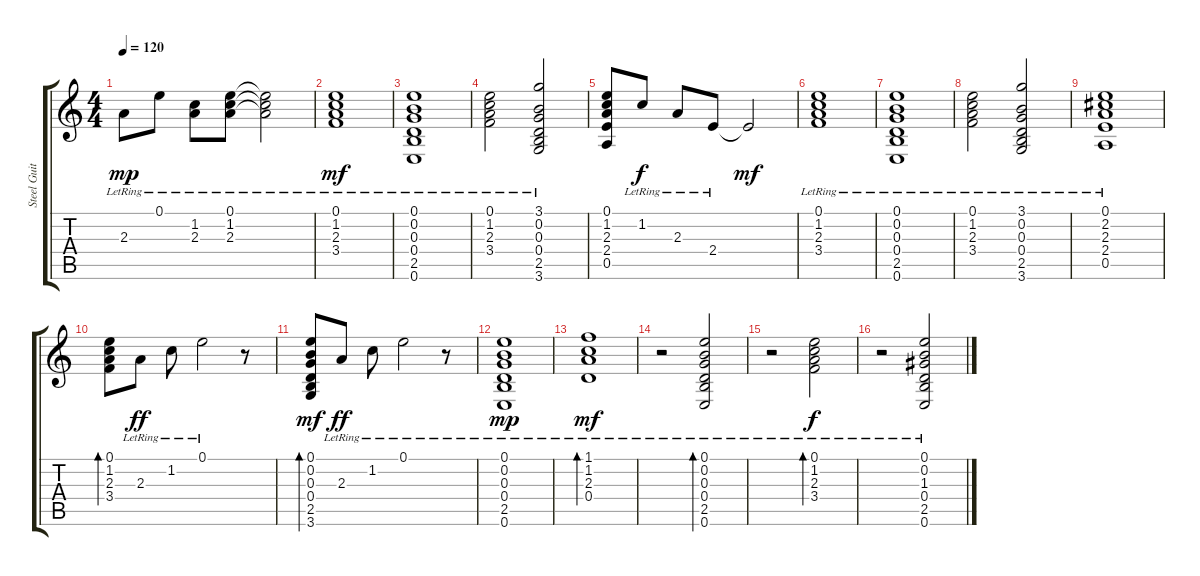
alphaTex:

\track ("Steel Guitar-chords" "Steel Guit") {instrument acousticguitarsteel}
\staff {score tabs}
\tuning (E4 B3 G3 D3 A2 E2) {hide}
\ts (4 4)
\tempo 120
\clef g2
\ks c
2.3{lr}.8{dy mp} 0.1{lr}.8 (1.2{lr} 2.3{lr}).8 (0.1{lr} 1.2{lr} 2.3{lr}).8 (0.1{lr t} 1.2{lr t} 2.3{lr t}).2 |
(0.1{lr} 1.2{lr} 2.3{lr} 3.4{lr}).1{dy mf} |
(0.1{lr} 0.2{lr} 0.3{lr} 0.4{lr} 2.5{lr} 0.6{lr}).1 |
(0.1{lr} 1.2{lr} 2.3{lr} 3.4{lr}).2 (3.1{lr} 0.2{lr} 0.3{lr} 0.4{lr} 2.5{lr} 3.6{lr}).2 |
(0.1 1.2 2.3 2.4 0.5).8 1.2{lr}.8{dy f} 2.3{lr}.8 2.4{lr}.8 2.4{t}.2{dy mf} |
(0.1{lr} 1.2{lr} 2.3{lr} 3.4{lr}).1 |
(0.1{lr} 0.2{lr} 0.3{lr} 0.4{lr} 2.5{lr} 0.6{lr}).1 |
(0.1{lr} 1.2{lr} 2.3{lr} 3.4{lr}).2 (3.1{lr} 0.2{lr} 0.3{lr} 0.4{lr} 2.5{lr} 3.6{lr}).2 |
(0.1{lr} 2.2{lr} 2.3{lr} 2.4{lr} 0.5{lr}).1 |
(0.1 1.2 2.3 3.4).8{bd 480} 2.3{lr}.8{dy ff} 1.2{lr}.8 0.1{lr}.2 r.8 |
(0.1 0.2 0.3 0.4 2.5 3.6).8{bd 240 dy mf} 2.3{lr}.8{dy ff} 1.2{lr}.8 0.1{lr}.2 r.8 |
(0.1{lr} 0.2{lr} 0.3{lr} 0.4{lr} 2.5{lr} 0.6{lr}).1{dy mp} |
(1.1{lr} 1.2{lr} 2.3{lr} 0.4{lr}).1{bd 60 dy mf} |
r.2 (0.1{lr} 0.2{lr} 0.3{lr} 0.4{lr} 2.5{lr} 0.6{lr}).2{bd 240} |
r.2 (0.1{lr} 1.2{lr} 2.3{lr} 3.4{lr}).2{bd 240 dy f} |
r.2 (0.1{lr} 0.2{lr} 1.3{lr} 0.4{lr} 2.5{lr} 0.6{lr}).2
